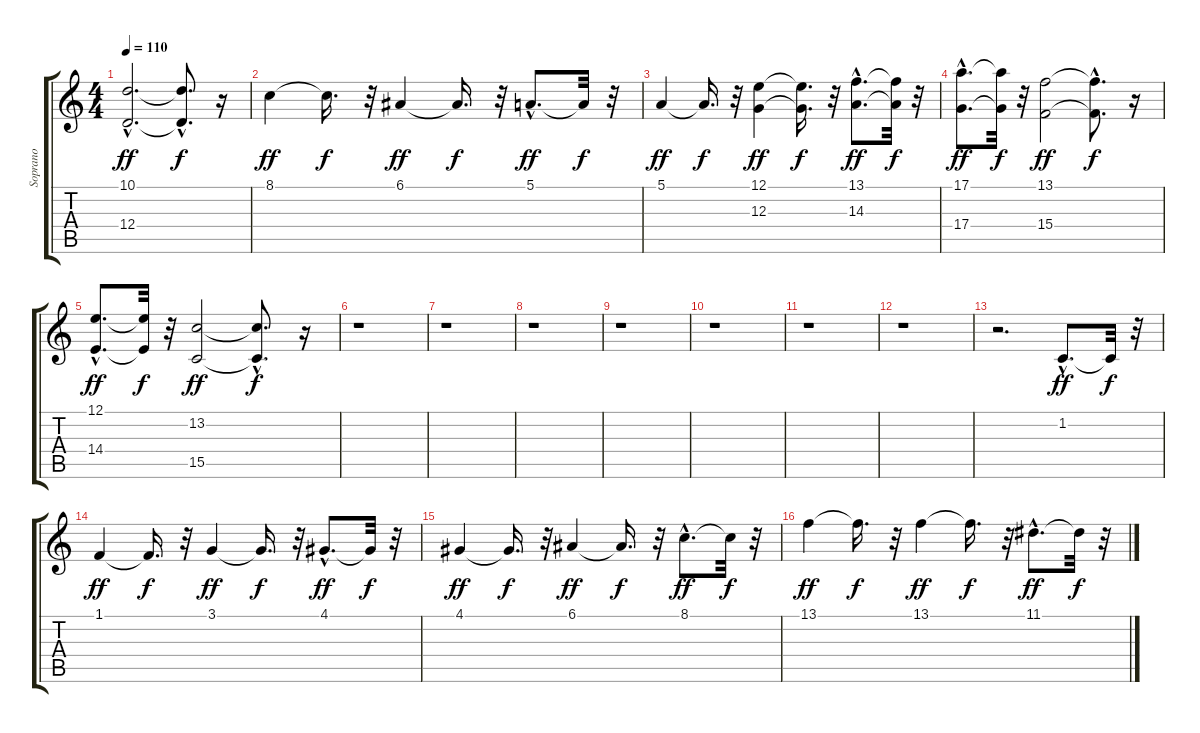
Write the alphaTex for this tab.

\track ("Soprano" "Soprano") {instrument lead6voice}
\staff {score tabs}
\tuning (E4 B3 G3 D3 A2 E2) {hide}
\ts (4 4)
\tempo 110
\clef g2
\ks c
(10.1{hac} 12.4{hac}).2{d dy ff} (10.1{hac t} 12.4{hac t}).8{d dy f} r.16 |
8.1.4{dy ff} 8.1{t}.16{d dy f} r.32 6.1.4{dy ff} 6.1{t}.16{d dy f} r.32 5.1{hac}.8{d dy ff} 5.1{t}.32{dy f} r.32 |
5.1.4{dy ff} 5.1{t}.16{d dy f} r.32 (12.1 12.3).4{dy ff} (12.1{t} 12.3{t}).16{d dy f} r.32 (13.1{hac} 14.3{hac}).8{d dy ff} (13.1{t} 14.3{t}).32{dy f} r.32 |
(17.1{hac} 17.4{hac}).8{d dy ff} (17.1{t} 17.4{t}).32{dy f} r.32 (13.1 15.4).2{dy ff} (13.1{hac t} 15.4{hac t}).8{d dy f} r.16 |
(12.1{hac} 14.4{hac}).8{d dy ff} (12.1{t} 14.4{t}).32{dy f} r.32 (13.2 15.5).2{dy ff} (13.2{hac t} 15.5{hac t}).8{d dy f} r.16 |
r.1 |
r.1 |
r.1 |
r.1 |
r.1 |
r.1 |
r.1 |
r.2{d} 1.2{hac}.8{d dy ff instrument lead6voice} 1.2{t}.32{dy f} r.32 |
1.1.4{dy ff} 1.1{t}.16{d dy f} r.32 3.1.4{dy ff} 3.1{t}.16{d dy f} r.32 4.1{hac}.8{d dy ff} 4.1{t}.32{dy f} r.32 |
4.1.4{dy ff} 4.1{t}.16{d dy f} r.32 6.1.4{dy ff} 6.1{t}.16{d dy f} r.32 8.1{hac}.8{d dy ff} 8.1{t}.32{dy f} r.32 |
13.1.4{dy ff} 13.1{t}.16{d dy f} r.32 13.1.4{dy ff} 13.1{t}.16{d dy f} r.32 11.1{hac}.8{d dy ff} 11.1{t}.32{dy f} r.32
